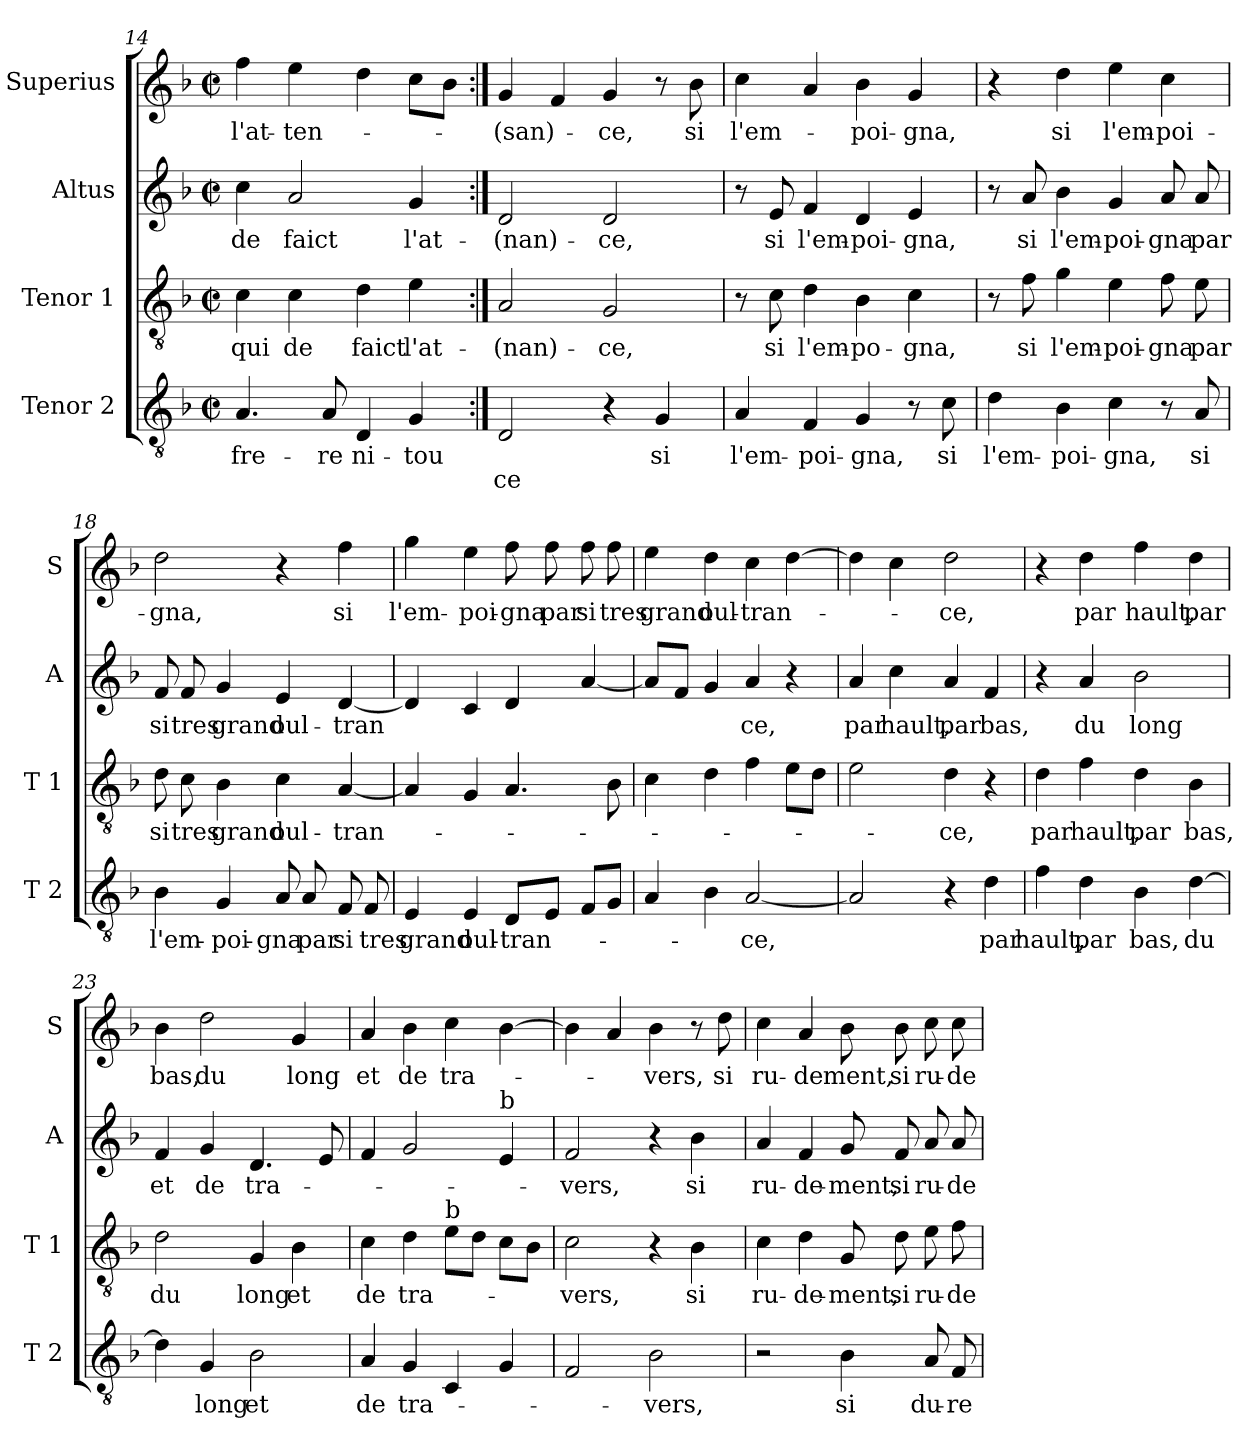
**kern	**text	**text	**kern	**text	**kern	**text	**kern	**text
*part4	*part4	*part4	*part3	*part3	*part2	*part2	*part1	*part1
*staff4	*staff4	*staff4	*staff3	*staff3	*staff2	*staff2	*staff1	*staff1
*I"Tenor 2	*	*	*I"Tenor 1	*	*I"Altus	*	*I"Superius	*
*I'T 2	*	*	*I'T 1	*	*I'A	*	*I'S	*
*clefGv2	*	*	*clefGv2	*	*clefG2	*	*clefG2	*
*k[b-]	*	*	*k[b-]	*	*k[b-]	*	*k[b-]	*
*F:	*	*	*F:	*	*F:	*	*F:	*
*M2/2	*	*	*M2/2	*	*M2/2	*	*M2/2	*
*met(c|)	*	*	*met(c|)	*	*met(c|)	*	*met(c|)	*
=14	=14	=14	=14	=14	=14	=14	=14	=14
4.A/	fre-	.	4c\	qui	4cc\	de	4ff\	l'at-
.	.	.	4c\	de	2a/	faict	4ee\	-ten-
8A/	-re	.	.	.	.	.	.	.
4D/	ni-	.	4d\	faict	.	.	4dd\	.
4G/	-tou	.	4e\	l'at-	4g/	l'at-	8cc\L	.
.	.	.	.	.	.	.	8b-\J	.
!!LO:PB:g=z
=15:|!	=15:|!	=15:|!	=15:|!	=15:|!	=15:|!	=15:|!	=15:|!	=15:|!
2D/	.	-ce	2A/	-(nan)-	2d/	-(nan)-	4g/	-(san)-
.	.	.	.	.	.	.	4f/	.
4r	.	.	2G/	-ce,	2d/	-ce,	4g/	-ce,
4G/	si	.	.	.	.	.	8r	.
.	.	.	.	.	.	.	8b-\	si
=16	=16	=16	=16	=16	=16	=16	=16	=16
4A/	l'em-	.	8r	.	8r	.	4cc\	l'em-
.	.	.	8c\	si	8e/	si	.	.
4F/	-poi-	.	4d\	l'em-	4f/	l'em-	4a/	.
4G/	-gna,	.	4B-\	-po-	4d/	-poi-	4b-\	-poi-
8r	.	.	4c\	-gna,	4e/	-gna,	4g/	-gna,
8c\	si	.	.	.	.	.	.	.
=17	=17	=17	=17	=17	=17	=17	=17	=17
4d\	l'em-	.	8r	.	8r	.	4r	.
.	.	.	8f\	si	8a/	si	.	.
4B-\	-poi-	.	4g\	l'em-	4b-\	l'em-	4dd\	si
4c\	-gna,	.	4e\	-poi-	4g/	-poi-	4ee\	l'em-
8r	.	.	8f\	-gna	8a/	-gna	4cc\	-poi-
8A/	si	.	8e\	par	8a/	par	.	.
=18	=18	=18	=18	=18	=18	=18	=18	=18
4B-\	l'em-	.	8d\	si	8f/	si	2dd\	-gna,
.	.	.	8c\	tres	8f/	tres	.	.
4G/	-poi-	.	4B-\	grand	4g/	grand	.	.
8A/	-gna	.	4c\	oul-	4e/	oul-	4r	.
8A/	par	.	.	.	.	.	.	.
8F/	si	.	[4A/	-tran-	[4d/	-tran	4ff\	si
8F/	tres	.	.	.	.	.	.	.
!!LO:LB:g=z
=19	=19	=19	=19	=19	=19	=19	=19	=19
4E/	grand	.	4A/]	.	4d/]	.	4gg\	l'em-
4E/	oul-	.	4G/	.	4c/	.	4ee\	-poi-
8D/L	-tran-	.	4.A/	.	4d/	.	8ff\	-gna
8E/J	.	.	.	.	.	.	8ff\	par
8F/L	.	.	.	.	[4a/	.	8ff\	si
8G/J	.	.	8B-\	.	.	.	8ff\	tres
=20	=20	=20	=20	=20	=20	=20	=20	=20
4A/	.	.	4c\	.	8a/L]	.	4ee\	grand
.	.	.	.	.	8f/J	.	.	.
4B-\	.	.	4d\	.	4g/	.	4dd\	oul-
[2A/	-ce,	.	4f\	.	4a/	ce,	4cc\	-tran-
.	.	.	8e\L	.	4r	.	[4dd\	.
.	.	.	8d\J	.	.	.	.	.
=21	=21	=21	=21	=21	=21	=21	=21	=21
2A/]	.	.	2e\	.	4a/	par	4dd\]	.
.	.	.	.	.	4cc\	hault,	4cc\	.
4r	.	.	4d\	-ce,	4a/	par	2dd\	-ce,
4d\	par	.	4r	.	4f/	bas,	.	.
=22	=22	=22	=22	=22	=22	=22	=22	=22
4f\	hault,	.	4d\	par	4r	.	4r	.
4d\	par	.	4f\	hault,	4a/	du	4dd\	par
4B-\	bas,	.	4d\	par	2b-\	long	4ff\	hault,
[4d\	du	.	4B-\	bas,	.	.	4dd\	par
!!LO:LB:g=z
=23	=23	=23	=23	=23	=23	=23	=23	=23
4d\]	.	.	2d\	du	4f/	et	4b-\	bas,
4G/	long	.	.	.	4g/	de	2dd\	du
2B-\	et	.	4G/	long	4.d/	tra-	.	.
.	.	.	4B-\	et	.	.	4g/	long
.	.	.	.	.	8e/	.	.	.
=24	=24	=24	=24	=24	=24	=24	=24	=24
4A/	de	.	4c\	de	4f/	.	4a/	et
4G/	tra-	.	4d\	tra-	2g/	.	4b-\	de
!	!	!	!LO:TX:a:t=b	!	!	!	!	!
4C/	.	.	8e\L	.	.	.	4cc\	tra-
.	.	.	8d\J	.	.	.	.	.
!	!	!	!	!	!LO:TX:a:t=b	!	!	!
4G/	.	.	8c\L	.	4e/	.	[4b-\	.
.	.	.	8B-\J	.	.	.	.	.
=25	=25	=25	=25	=25	=25	=25	=25	=25
2F/	.	.	2c\	-vers,	2f/	-vers,	4b-\]	.
.	.	.	.	.	.	.	4a/	.
2B-\	-vers,	.	4r	.	4r	.	4b-\	-vers,
.	.	.	4B-\	si	4b-\	si	8r	.
.	.	.	.	.	.	.	8dd\	si
=26	=26	=26	=26	=26	=26	=26	=26	=26
2r	.	.	4c\	ru-	4a/	ru-	4cc\	ru-
.	.	.	4d\	-de-	4f/	-de-	4a/	-de
4B-\	si	.	8G/	-ment,	8g/	-ment,	8b-\	ment,
.	.	.	8d\	si	8f/	si	8b-\	si
8A/	du-	.	8e\	ru-	8a/	ru-	8cc\	ru-
8F/	-re-	.	8f\	-de-	8a/	-de-	8cc\	-de-
=	=	=	=	=	=	=	=	=
*-	*-	*-	*-	*-	*-	*-	*-	*-
